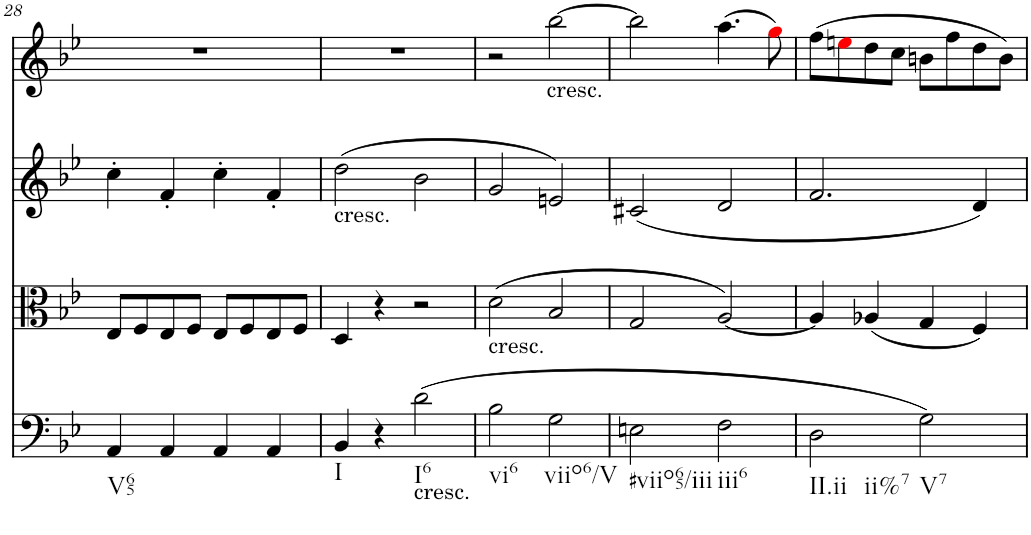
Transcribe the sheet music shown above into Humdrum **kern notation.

**kern	**kern	**kern	**kern
*part4	*part3	*part2	*part1
*staff4	*staff3	*staff2	*staff1
*I"Violoncello	*I"Viola	*I"Violin II	*I"Violin I
*I'Vc	*I'Vla	*I'Vln	*I'Vln
!!LO:PB:g=z
*clefF4	*clefC3	*clefG2	*clefG2
*k[b-e-]	*k[b-e-]	*k[b-e-]	*k[b-e-]
*B-:	*B-:	*B-:	*B-:
*M2/2	*M2/2	*M2/2	*M2/2
=28	=28	=28	=28
!LO:TX:b:t=V65	!	!	!
4AA/	8E-/L	4cc'\	1r
.	8F/	.	.
4AA/	8E-/	4f'/	.
.	8F/J	.	.
4AA/	8E-/L	4cc'\	.
.	8F/	.	.
4AA/	8E-/	4f'/	.
.	8F/J	.	.
=29	=29	=29	=29
!	!	!LO:TX:b:t=cresc.	!
!LO:TX:b:t=I	!	!	!
4BB-/	4D/	(2dd\	1r
4r	4r	.	.
!LO:TX:b:t=cresc.	!	!	!
!LO:TX:b:t=I6	!	!	!
(2d\	2r	2b-\	.
=30	=30	=30	=30
!	!LO:TX:b:t=cresc.	!	!
!LO:TX:b:t=vi6	!	!	!
2B-\	(2d\	2g/	2r
!	!	!	!LO:TX:b:t=cresc.
!LO:TX:b:t=viio6/V	!	!	!
2G\	2B-/	2en/)	[2bb-\
=31	=31	=31	=31
!LO:TX:b:t=#viio65/iii	!	!	!
2En\	2G/	(2c#X/	2bb-\]
!LO:TX:b:t=iii6	!	!	!
2F\	[2A/)	2d/	(4.aa\
.	.	.	8ggi\)
=32	=32	=32	=32
!LO:TX:b:t=II.ii	!	!	!
!LO:TX:b:t=ii%7	!	!	!
2D\	4A/]	2.f/	(8ff\L
.	.	.	8eeni\
.	(4A-X/	.	8dd\
.	.	.	8cc\J
!LO:TX:b:t=V7	!	!	!
2G\)	4G/	.	8bn\L
.	.	.	8ff\
.	4F/)	4d/)	8dd\
.	.	.	8b\J)
=	=	=	=
*-	*-	*-	*-
